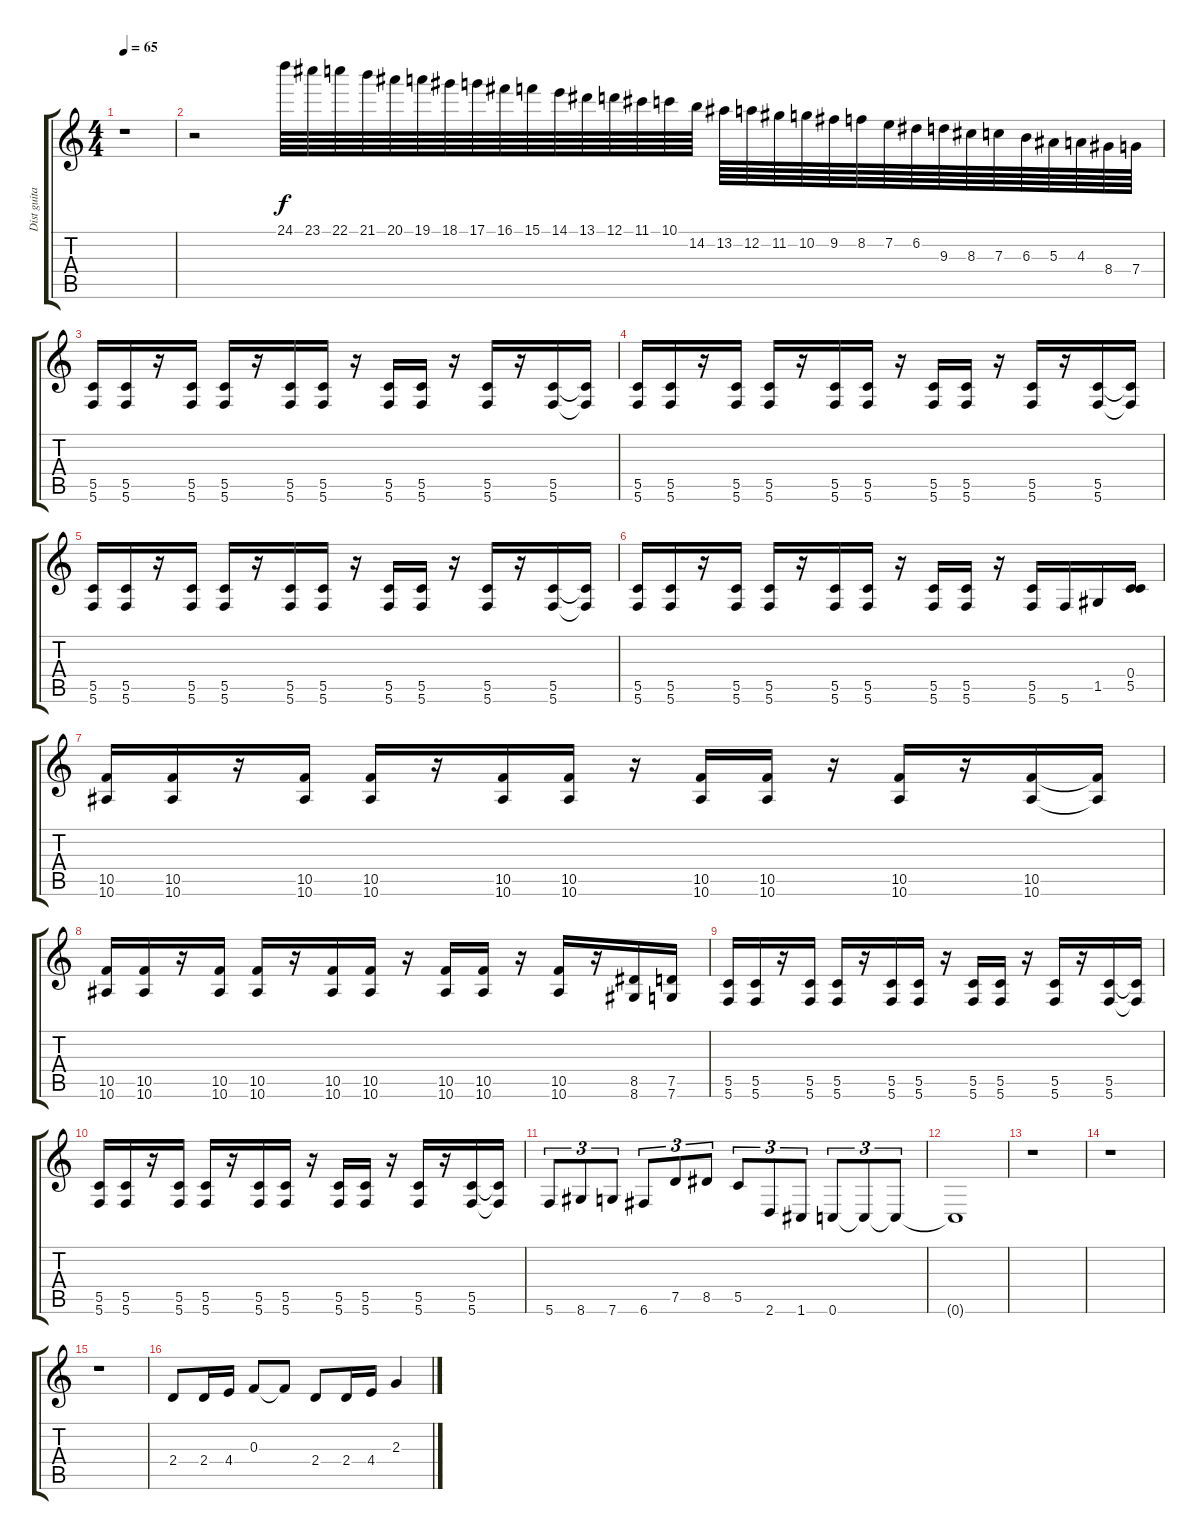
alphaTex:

\track ("Dist guitar" "Dist guita") {instrument distortionguitar}
\staff {score tabs}
\tuning (D4 A3 F3 C3 G2 C2) {hide}
\ts (4 4)
\tempo 65
\clef g2
\ks c
r.1{dy f} |
r.2 24.1.64 23.1.64 22.1.64 21.1.64 20.1.64 19.1.64 18.1.64 17.1.64 16.1.64 15.1.64 14.1.64 13.1.64 12.1.64 11.1.64 10.1.64 14.2.64 13.2.64 12.2.64 11.2.64 10.2.64 9.2.64 8.2.64 7.2.64 6.2.64 9.3.64 8.3.64 7.3.64 6.3.64 5.3.64 4.3.64 8.4.64 7.4.64 |
(5.5 5.6).16 (5.5 5.6).16 r.16 (5.5 5.6).16 (5.5 5.6).16 r.16 (5.5 5.6).16 (5.5 5.6).16 r.16 (5.5 5.6).16 (5.5 5.6).16 r.16 (5.5 5.6).16 r.16 (5.5 5.6).16 (5.5{t} 5.6{t}).16 |
(5.5 5.6).16 (5.5 5.6).16 r.16 (5.5 5.6).16 (5.5 5.6).16 r.16 (5.5 5.6).16 (5.5 5.6).16 r.16 (5.5 5.6).16 (5.5 5.6).16 r.16 (5.5 5.6).16 r.16 (5.5 5.6).16 (5.5{t} 5.6{t}).16 |
(5.5 5.6).16 (5.5 5.6).16 r.16 (5.5 5.6).16 (5.5 5.6).16 r.16 (5.5 5.6).16 (5.5 5.6).16 r.16 (5.5 5.6).16 (5.5 5.6).16 r.16 (5.5 5.6).16 r.16 (5.5 5.6).16 (5.5{t} 5.6{t}).16 |
(5.5 5.6).16 (5.5 5.6).16 r.16 (5.5 5.6).16 (5.5 5.6).16 r.16 (5.5 5.6).16 (5.5 5.6).16 r.16 (5.5 5.6).16 (5.5 5.6).16 r.16 (5.5 5.6).16 5.6.16 1.5.16 (0.4 5.5).16 |
(10.5 10.6).16 (10.5 10.6).16 r.16 (10.5 10.6).16 (10.5 10.6).16 r.16 (10.5 10.6).16 (10.5 10.6).16 r.16 (10.5 10.6).16 (10.5 10.6).16 r.16 (10.5 10.6).16 r.16 (10.5 10.6).16 (10.5{t} 10.6{t}).16 |
(10.5 10.6).16 (10.5 10.6).16 r.16 (10.5 10.6).16 (10.5 10.6).16 r.16 (10.5 10.6).16 (10.5 10.6).16 r.16 (10.5 10.6).16 (10.5 10.6).16 r.16 (10.5 10.6).16 r.16 (8.5 8.6).16 (7.5 7.6).16 |
(5.5 5.6).16 (5.5 5.6).16 r.16 (5.5 5.6).16 (5.5 5.6).16 r.16 (5.5 5.6).16 (5.5 5.6).16 r.16 (5.5 5.6).16 (5.5 5.6).16 r.16 (5.5 5.6).16 r.16 (5.5 5.6).16 (5.5{t} 5.6{t}).16 |
(5.5 5.6).16 (5.5 5.6).16 r.16 (5.5 5.6).16 (5.5 5.6).16 r.16 (5.5 5.6).16 (5.5 5.6).16 r.16 (5.5 5.6).16 (5.5 5.6).16 r.16 (5.5 5.6).16 r.16 (5.5 5.6).16 (5.5{t} 5.6{t}).16 |
5.6.8{tu (3 2)} 8.6.8{tu (3 2)} 7.6.8{tu (3 2)} 6.6.8{tu (3 2)} 7.5.8{tu (3 2)} 8.5.8{tu (3 2)} 5.5.8{tu (3 2)} 2.6.8{tu (3 2)} 1.6.8{tu (3 2)} 0.6.8{tu (3 2)} 0.6{t}.8{tu (3 2)} 0.6{t}.8{tu (3 2)} |
0.6{t}.1 |
r.1 |
r.1 |
r.1 |
2.4.8 2.4.16 4.4.16 0.3.8 0.3{t}.8 2.4.8 2.4.16 4.4.16 2.3.4
